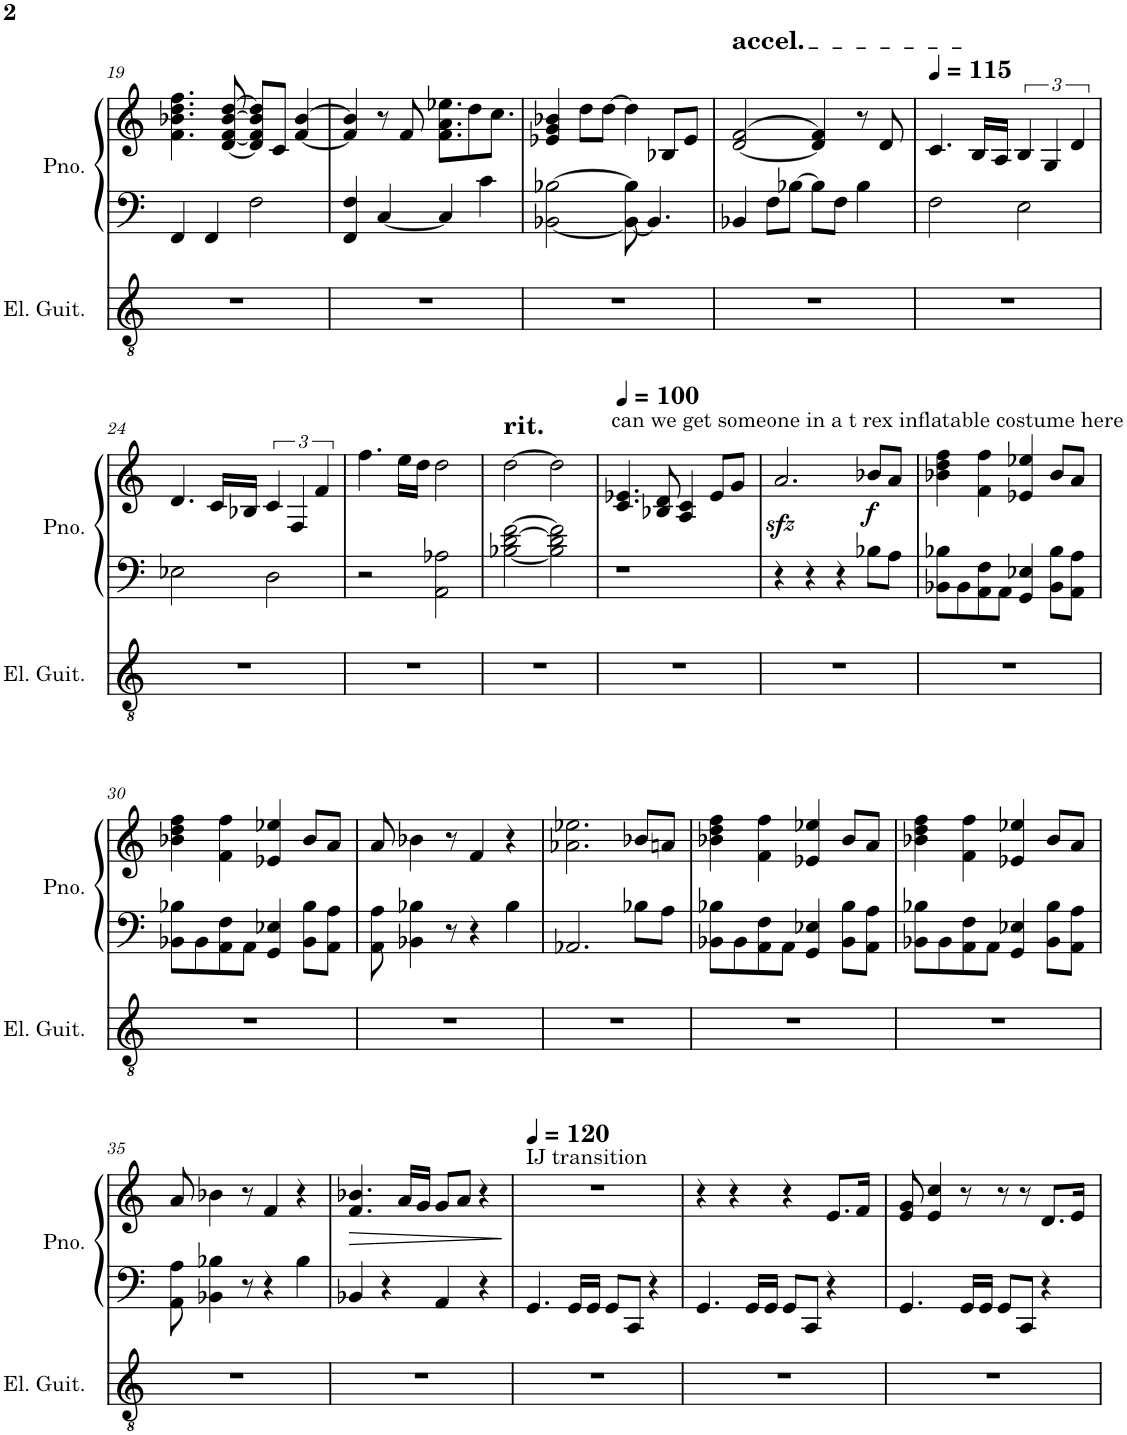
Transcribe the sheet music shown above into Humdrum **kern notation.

**kern	**kern	**kern	**dynam
*part2	*part1	*part1	*part1
*staff3	*staff2	*staff1	*staff1/2
*I"Electric Guitar	*I"Piano	*	*
*I'El. Guit.	*I'Pno.	*	*
!!LO:PB:g=z
*clefGv2	*clefF4	*clefG2	*
*k[]	*k[]	*k[]	*
*M4/4	*M4/4	*M4/4	*
=19	=19	=19	=19
1r	4FF/	4.f\ 4.b-X\ 4.dd\ 4.ff\	.
.	4FF/	.	.
.	.	[8d/ [8f/ [8b-/ [8dd/	.
.	2F\	8d/] 8f/] 8b-/] 8dd/]L	.
.	.	8c/J	.
.	.	[4f/ [4b-/	.
=20	=20	=20	=20
1r	4FF/ 4F/	4f/] 4b-/]	.
.	[4C/	8r	.
.	.	8f/	.
.	4C/]	8.f\ 8.a\ 8.ee-X\L	.
.	.	8dd\	.
.	4c\	.	.
.	.	8.cc\J	.
=21	=21	=21	=21
1r	[2BB-X\ [2B-X\	4e-X/ 4g/ 4b-X/	.
.	.	8dd\L	.
.	.	[8dd\J	.
.	8BB-\_ 8B-\]	4dd\]	.
.	4.BB-/]	.	.
.	.	8B-X/L	.
.	.	8e-/J	.
=22	=22	=22	=22
!	!	!LO:TX:a:t=accel.	!
1r	4BB-X/	[2d/ [2f/	.
.	8F\L	.	.
.	[8B-X\J	.	.
.	8B-\L]	4d/] 4f/]	.
.	8F\J	.	.
.	4B-\	8r	.
.	.	8d/	.
=23	=23	=23	=23
*	*	*MM115	*
1r	2F\	4.c/	.
.	.	16B/LL	.
.	.	16A/JJ	.
.	2E\	6B/	.
.	.	6G/	.
.	.	6d/	.
!!LO:LB:g=z
=24	=24	=24	=24
1r	2E-X\	4.d/	.
.	.	16c/LL	.
.	.	16B-X/JJ	.
.	2D\	6c/	.
.	.	6F/	.
.	.	6f/	.
=25	=25	=25	=25
1r	2r	4.ff\	.
.	.	16ee\LL	.
.	.	16dd\JJ	.
.	2AA\ 2A-X\	2dd\	.
=26	=26	=26	=26
!	!	!LO:TX:a:t=rit.	!
1r	[2B-X\ [2d\ [2f\	[2dd\	.
.	2B-\] 2d\] 2f\]	2dd\]	.
=27	=27	=27	=27
*	*	*MM100	*
!	!	!LO:TX:a:t=can we get someone in a t rex inflatable costume here	!
1r	1r	4.c/ 4.e-X/	.
.	.	8B-X/ 8d/	.
.	.	4A/ 4c/	.
.	.	8e-/L	.
.	.	8g/J	.
=28	=28	=28	=28
1r	4r	2.azz</	.
.	4r	.	.
.	4r	.	.
!	!	!	!LO:DY:b
.	8B-X\L	8b-X/L	f
.	8A\J	8a/J	.
=29	=29	=29	=29
1r	8BB-X\ 8B-X\L	4b-X\ 4dd\ 4ff\	.
.	8BB-\	.	.
.	8AA\ 8F\	4f\ 4ff\	.
.	8AA\J	.	.
.	4GG/ 4E-X/	4e-X/ 4ee-X/	.
.	8BB-\ 8B-\L	8b-/L	.
.	8AA\ 8A\J	8a/J	.
!!LO:LB:g=z
=30	=30	=30	=30
1r	8BB-X\ 8B-X\L	4b-X\ 4dd\ 4ff\	.
.	8BB-\	.	.
.	8AA\ 8F\	4f\ 4ff\	.
.	8AA\J	.	.
.	4GG/ 4E-X/	4e-X/ 4ee-X/	.
.	8BB-\ 8B-\L	8b-/L	.
.	8AA\ 8A\J	8a/J	.
=31	=31	=31	=31
1r	8AA\ 8A\	8a/	.
.	4BB-X\ 4B-X\	4b-X\	.
.	8r	8r	.
.	4r	4f/	.
.	4B-\	4r	.
=32	=32	=32	=32
1r	2.AA-X/	2.a-X\ 2.ee-X\	.
.	8B-X\L	8b-X/L	.
.	8A\J	8an/J	.
=33	=33	=33	=33
1r	8BB-X\ 8B-X\L	4b-X\ 4dd\ 4ff\	.
.	8BB-\	.	.
.	8AA\ 8F\	4f\ 4ff\	.
.	8AA\J	.	.
.	4GG/ 4E-X/	4e-X/ 4ee-X/	.
.	8BB-\ 8B-\L	8b-/L	.
.	8AA\ 8A\J	8a/J	.
=34	=34	=34	=34
1r	8BB-X\ 8B-X\L	4b-X\ 4dd\ 4ff\	.
.	8BB-\	.	.
.	8AA\ 8F\	4f\ 4ff\	.
.	8AA\J	.	.
.	4GG/ 4E-X/	4e-X/ 4ee-X/	.
.	8BB-\ 8B-\L	8b-/L	.
.	8AA\ 8A\J	8a/J	.
!!LO:LB:g=z
=35	=35	=35	=35
1r	8AA\ 8A\	8a/	.
.	4BB-X\ 4B-X\	4b-X\	.
.	8r	8r	.
.	4r	4f/	.
.	4B-\	4r	.
=36	=36	=36	=36
!	!	!	!LO:HP:b
1r	4BB-X/	4.f/ 4.b-X/	>
.	4r	.	.
.	.	16a/LL	.
.	.	16g/JJ	.
.	4AA/	8g/L	.
.	.	8a/J	.
.	4r	4r	.
.	.	.	]
=37	=37	=37	=37
*	*	*MM120	*
!	!	!LO:TX:a:t=IJ transition	!
1r	4.GG/	1r	.
.	16GG/LL	.	.
.	16GG/JJ	.	.
.	8GG/L	.	.
.	8CC/J	.	.
.	4r	.	.
=38	=38	=38	=38
1r	4.GG/	4r	.
.	.	4r	.
.	16GG/LL	.	.
.	16GG/JJ	.	.
.	8GG/L	4r	.
.	8CC/J	.	.
.	4r	8.e/L	.
.	.	16f/Jk	.
=39	=39	=39	=39
1r	4.GG/	8e/ 8g/	.
.	.	4e/ 4cc/	.
.	16GG/LL	8r	.
.	16GG/JJ	.	.
.	8GG/L	8r	.
.	8CC/J	8r	.
.	4r	8.d/L	.
.	.	16e/Jk	.
=	=	=	=
*-	*-	*-	*-
